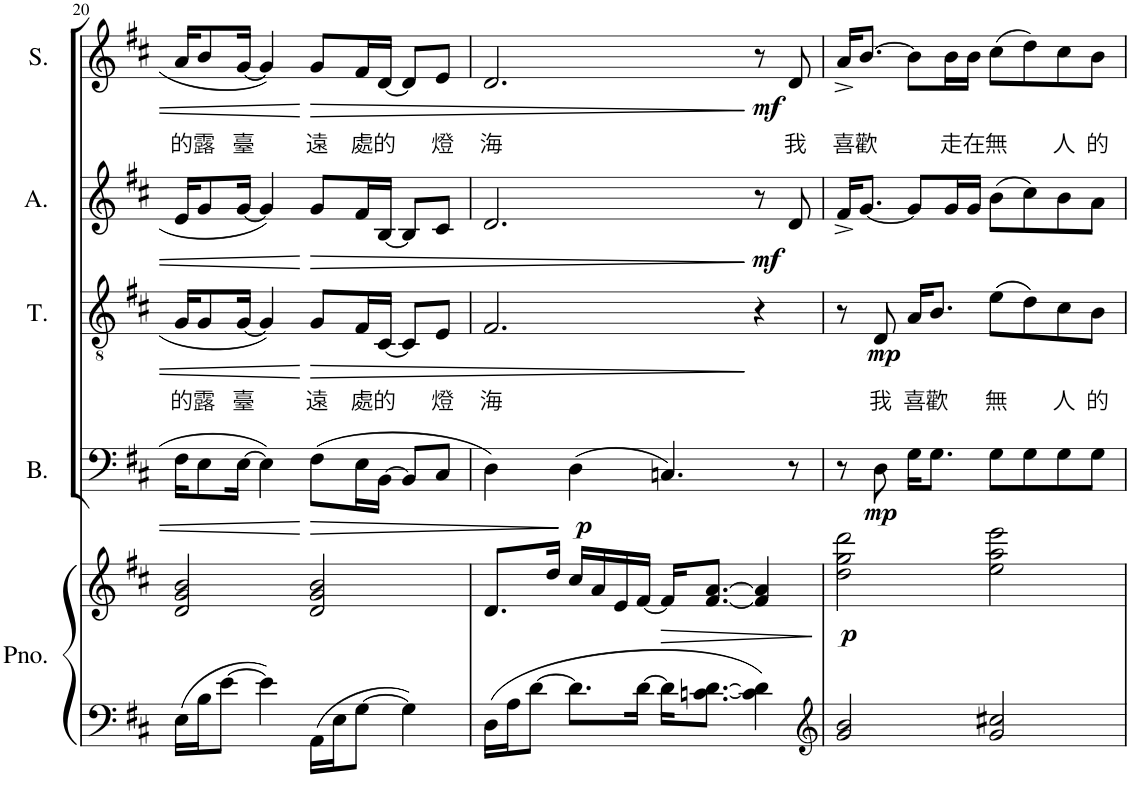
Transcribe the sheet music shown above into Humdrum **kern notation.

**kern	**kern	**dynam	**kern	**dynam	**kern	**text	**dynam	**kern	**dynam	**kern	**text	**dynam
*part5	*part5	*part5	*part4	*part4	*part3	*part3	*part3	*part2	*part2	*part1	*part1	*part1
*staff6	*staff5	*staff5/6	*staff4	*staff4	*staff3	*staff3	*staff3	*staff2	*staff2	*staff1	*staff1	*staff1
*I"Piano	*	*	*I"Bass	*	*I"Tenor	*	*	*I"Alto	*	*I"Soprano	*	*
*I'Pno.	*	*	*I'B.	*	*I'T.	*	*	*I'A.	*	*I'S.	*	*
!!LO:PB:g=z
*clefF4	*clefG2	*	*clefF4	*	*clefGv2	*	*	*clefG2	*	*clefG2	*	*
*	*	*	*Trd4c7	*	*Trd4c7	*	*	*	*	*	*	*
*k[f#c#]	*k[f#c#]	*	*k[f#c#]	*	*k[f#c#]	*	*	*k[f#c#]	*	*k[f#c#]	*	*
*M4/4	*M4/4	*	*M4/4	*	*M4/4	*	*	*M4/4	*	*M4/4	*	*
=20	=20	=20	=20	=20	=20	=20	=20	=20	=20	=20	=20	=20
!	!	!	!	!	!	!LO:LY:b	!	!	!	!	!LO:LY:b	!
16E\LL	2d/ 2g/ 2b/	.	16F#\KL	.	16G/KL	的	.	16e/KL	.	16a/KL	的	.
!	!	!	!	!	!	!LO:LY:b	!	!	!	!	!LO:LY:b	!
16B\J	.	.	8E\	.	8G/	露	.	8g/	.	8b/	露	.
[8e\J	.	.	.	.	.	.	.	.	.	.	.	.
!	!	!	!	!	!	!LO:LY:b	!	!	!	!	!LO:LY:b	!
.	.	.	[16E\Jk	.	[16G/Jk	臺	.	[16g/Jk	.	[16g/Jk	臺	.
4e\]	.	.	4E\]	.	4G/]	.	.	4g/]	.	4g/]	.	.
!	!	!	!	!LO:HP:b	!	!LO:LY:b	!LO:HP:b	!	!LO:HP:b	!	!LO:LY:b	!LO:HP:b
16AA\LL	2d/ 2g/ 2b/	.	(8F#\L	>	8G/L	遠	>	8g/L	>	8g/L	遠	>
16E\J	.	.	.	.	.	.	.	.	.	.	.	.
!	!	!	!	!	!	!LO:LY:b	!	!	!	!	!LO:LY:b	!
[8G\J	.	.	16E\L	.	16F#/L	處	.	16f#/L	.	16f#/L	處	.
!	!	!	!	!	!	!LO:LY:b	!	!	!	!	!LO:LY:b	!
.	.	.	[16BB\JJ	.	[16C#/JJ	的	.	[16B/JJ	.	[16d/JJ	的	.
4G\]	.	.	8BB/L]	.	8C#/L]	.	.	8B/L]	.	8d/L]	.	.
!	!	!	!	!	!	!LO:LY:b	!	!	!	!	!LO:LY:b	!
.	.	.	8C#/J	.	8E/J	燈	.	8c#/J	.	8e/J	燈	.
=21	=21	=21	=21	=21	=21	=21	=21	=21	=21	=21	=21	=21
!	!	!	!	!	!	!LO:LY:b	!	!	!	!	!LO:LY:b	!
16D\LL	8.d/L	.	4D\)	.	2.F#/	海	.	2.d/	.	2.d/	海	.
16A\J	.	.	.	.	.	.	.	.	.	.	.	.
[8d\J	.	.	.	.	.	.	.	.	.	.	.	.
.	16dd/Jk	.	.	.	.	.	.	.	.	.	.	.
!	!	!	!	!LO:DY:n=1:b	!	!	!	!	!	!	!	!
8.d\L]	16cc#/LL	.	(4D\	] p	.	.	.	.	.	.	.	.
.	16a/	.	.	.	.	.	.	.	.	.	.	.
.	16e/	.	.	.	.	.	.	.	.	.	.	.
[16d\Jk	[16f#/JJ	.	.	.	.	.	.	.	.	.	.	.
!	!	!LO:HP:b	!	!	!	!	!	!	!	!	!	!
16d\KL]	16f#/KL]	>	4.Cn/)	.	.	.	.	.	.	.	.	.
[8.cn\ [8.d\J	[8.f#/ [8.a/J	.	.	.	.	.	.	.	.	.	.	.
!	!	!	!	!	!	!	!	!	!LO:DY:n=1:b	!	!	!LO:DY:n=1:b
4c\] 4d\]	4f#/] 4a/]	.	.	.	4r	.	]	8r	] mf	8r	.	] mf
!	!	!	!	!	!	!	!	!	!	!	!LO:LY:b	!
.	.	.	8r	.	.	.	.	8d/	.	8d/	我	.
.	.	]	.	.	.	.	.	.	.	.	.	.
=22	=22	=22	=22	=22	=22	=22	=22	=22	=22	=22	=22	=22
*clefG2	*	*	*	*	*	*	*	*	*	*	*	*
!	!	!LO:DY:b	!	!LO:DY:b	!	!	!LO:DY:b	!	!	!	!LO:LY:b	!
2g/ 2b/	2dd\ 2gg\ 2ddd\	p	8r	mp	8r	.	mp	16f#^/KL	.	16a^/KL	喜	.
!	!	!	!	!	!	!	!	!	!	!	!LO:LY:b	!
.	.	.	.	.	.	.	.	[8.g/J	.	[8.b/J	歡	.
!	!	!	!	!	!	!LO:LY:b	!	!	!	!	!	!
.	.	.	8D\	.	8D/	我	.	.	.	.	.	.
!	!	!	!	!	!	!LO:LY:b	!	!	!	!	!	!
.	.	.	16G\KL	.	16A/KL	喜	.	8g/L]	.	8b\L]	.	.
!	!	!	!	!	!	!LO:LY:b	!	!	!	!	!	!
.	.	.	8.G\J	.	8.B/J	歡	.	.	.	.	.	.
!	!	!	!	!	!	!	!	!	!	!	!LO:LY:b	!
.	.	.	.	.	.	.	.	16g/L	.	16b\L	走	.
!	!	!	!	!	!	!	!	!	!	!	!LO:LY:b	!
.	.	.	.	.	.	.	.	16g/JJ	.	16b\JJ	在	.
!	!	!	!	!	!	!LO:LY:b	!	!	!	!	!LO:LY:b	!
2g/ 2cc#X/	2ee\ 2aa\ 2eee\	.	8G\L	.	(8e\L	無	.	(8b\L	.	(8cc#\L	無	.
.	.	.	8G\	.	8d\)	.	.	8cc#\)	.	8dd\)	.	.
!	!	!	!	!	!	!LO:LY:b	!	!	!	!	!LO:LY:b	!
.	.	.	8G\	.	8c#\	人	.	8b\	.	8cc#\	人	.
!	!	!	!	!	!	!LO:LY:b	!	!	!	!	!LO:LY:b	!
.	.	.	8G\J	.	8B\J	的	.	8a\J	.	8b\J	的	.
=	=	=	=	=	=	=	=	=	=	=	=	=
*-	*-	*-	*-	*-	*-	*-	*-	*-	*-	*-	*-	*-
